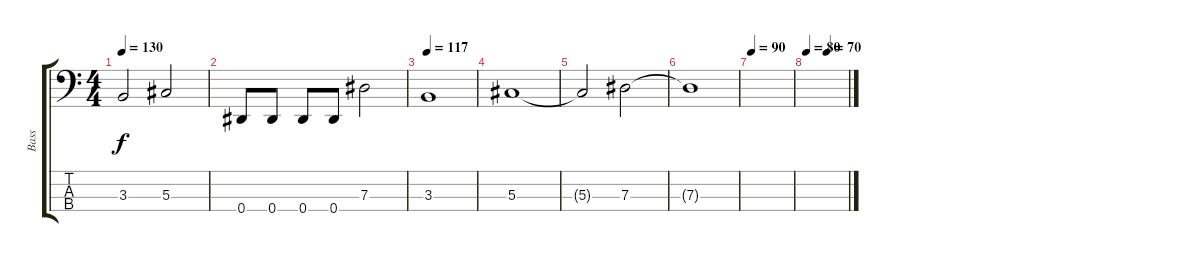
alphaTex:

\track ("Bass" "Bass") {instrument electricbassfinger}
\staff {score tabs}
\tuning (Gb2 Db2 Ab1 Eb1) {hide}
\ts (4 4)
\tempo 130
\clef f4
\ks c
3.3.2{dy f} 5.3.2 |
0.4.8 0.4.8 0.4.8 0.4.8 7.3.2 |
\tempo 110
\tempo 117
3.3.1 |
5.3.1 |
5.3{t}.2 7.3.2 |
7.3{t}.1 |
\tempo 90
|
\tempo 80
\tempo (70 0.5)
